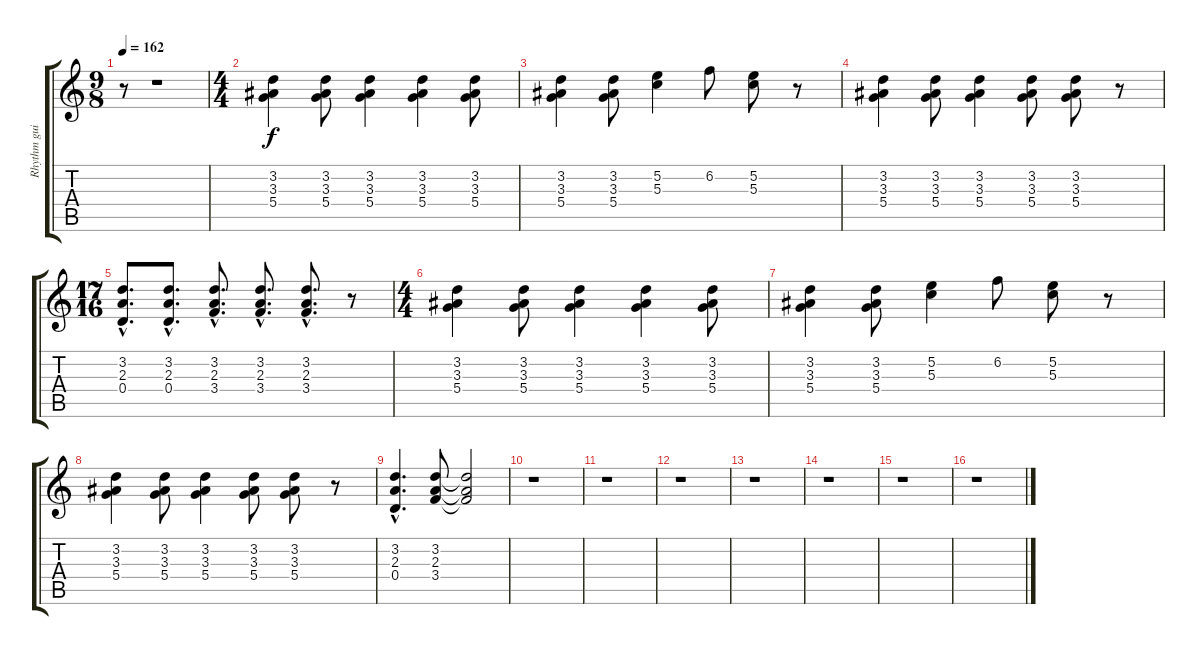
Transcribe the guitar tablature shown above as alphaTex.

\track ("Rhythm guitar" "Rhythm gui") {instrument overdrivenguitar}
\staff {score tabs}
\tuning (E4 B3 G3 D3 A2 D2) {hide}
\ts (9 8)
\tempo 162
\clef g2
\ks c
r.8{dy f} r.1 |
\ts (4 4)
(3.2 3.3 5.4).4 (3.2 3.3 5.4).8 (3.2 3.3 5.4).4 (3.2 3.3 5.4).4 (3.2 3.3 5.4).8 |
(3.2 3.3 5.4).4 (3.2 3.3 5.4).8 (5.2 5.3).4 6.2.8 (5.2 5.3).8 r.8 |
(3.2 3.3 5.4).4 (3.2 3.3 5.4).8 (3.2 3.3 5.4).4 (3.2 3.3 5.4).8 (3.2 3.3 5.4).8 r.8 |
\ts (17 16)
(3.2{hac} 2.3{hac} 0.4{hac}).8{d} (3.2{hac} 2.3{hac} 0.4{hac}).8{d} (3.2{hac} 2.3{hac} 3.4{hac}).8{d} (3.2{hac} 2.3{hac} 3.4{hac}).8{d} (3.2{hac} 2.3{hac} 3.4{hac}).8{d} r.8 |
\ts (4 4)
(3.2 3.3 5.4).4 (3.2 3.3 5.4).8 (3.2 3.3 5.4).4 (3.2 3.3 5.4).4 (3.2 3.3 5.4).8 |
(3.2 3.3 5.4).4 (3.2 3.3 5.4).8 (5.2 5.3).4 6.2.8 (5.2 5.3).8 r.8 |
(3.2 3.3 5.4).4 (3.2 3.3 5.4).8 (3.2 3.3 5.4).4 (3.2 3.3 5.4).8 (3.2 3.3 5.4).8 r.8 |
(3.2{hac} 2.3{hac} 0.4{hac}).4{d} (3.2 2.3 3.4).8 (3.2{t} 2.3{t} 3.4{t}).2 |
r.1 |
r.1 |
r.1 |
r.1 |
r.1 |
r.1 |
r.1
